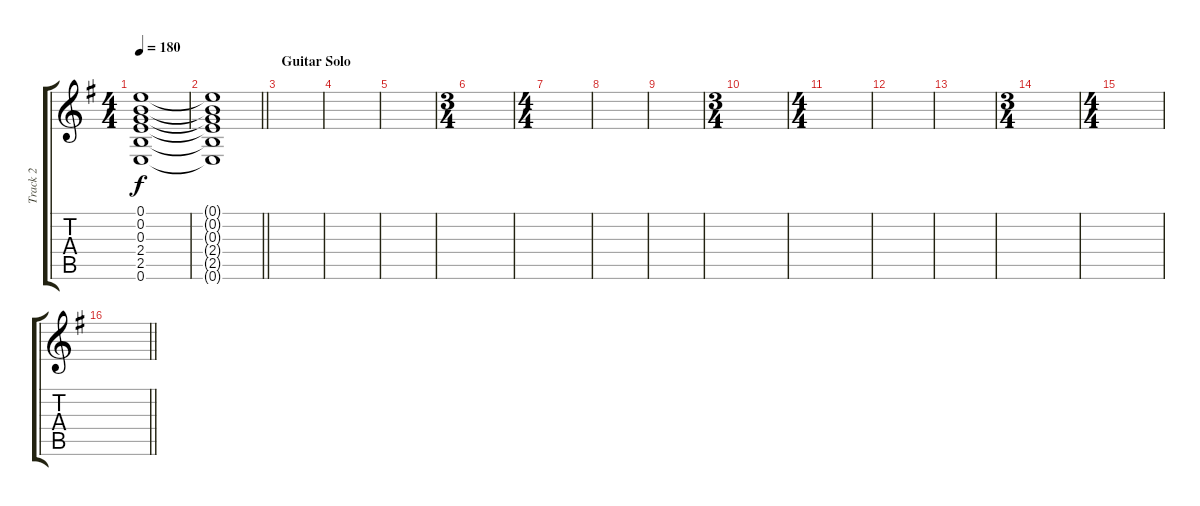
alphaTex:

\track ("Track 2" "Track 2") {instrument overdrivenguitar}
\staff {score tabs}
\tuning (E4 B3 G3 D3 A2 E2) {hide}
\ts (4 4)
\tempo 180
\clef g2
\ks g
(0.1 0.2 0.3 2.4 2.5 0.6).1{dy f} |
\barLineRight lightlight
(0.1{t} 0.2{t} 0.3{t} 2.4{t} 2.5{t} 0.6{t}).1 |
\section ("" "Guitar Solo")
|
|
|
\ts (3 4)
|
\ts (4 4)
|
|
|
\ts (3 4)
|
\ts (4 4)
|
|
|
\ts (3 4)
|
\ts (4 4)
|
\barLineRight lightlight
